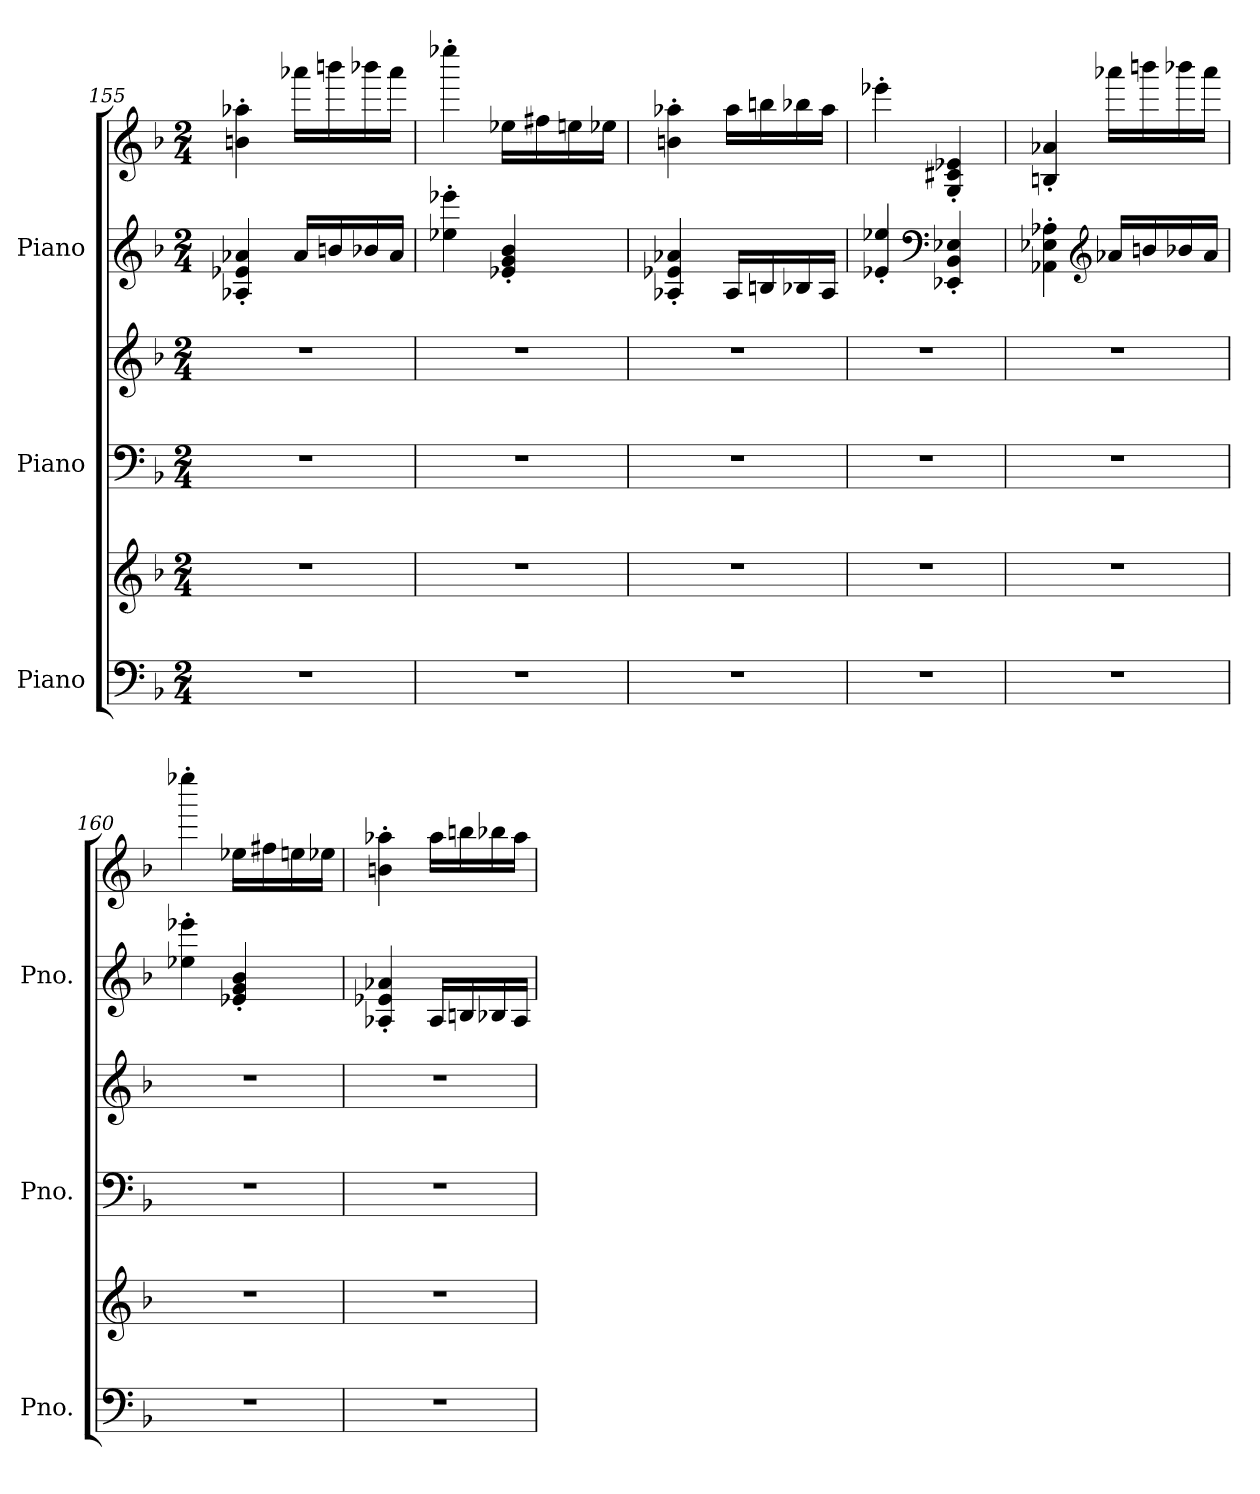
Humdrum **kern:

**kern	**kern	**kern	**kern	**kern	**kern
*part3	*part3	*part2	*part2	*part1	*part1
*staff6	*staff5	*staff4	*staff3	*staff2	*staff1
*I"Piano	*	*I"Piano	*	*I"Piano	*
*I'Pno.	*	*I'Pno.	*	*I'Pno.	*
!!LO:PB:g=z
*clefF4	*clefG2	*clefF4	*clefG2	*clefG2	*clefG2
*k[b-]	*k[b-]	*k[b-]	*k[b-]	*k[b-]	*k[b-]
*M2/4	*M2/4	*M2/4	*M2/4	*M2/4	*M2/4
=155	=155	=155	=155	=155	=155
2r	2r	2r	2r	4A-X/' 4e-X/' 4a-X/'	4bn\' 4aa-X\'
.	.	.	.	16a-/LL	16aaa-X\LL
.	.	.	.	16bn/	16bbbn\
.	.	.	.	16b-X/	16bbb-X\
.	.	.	.	16a-/JJ	16aaa-\JJ
=156	=156	=156	=156	=156	=156
2r	2r	2r	2r	4ee-X\' 4eee-X\'	4eeee-X'\
.	.	.	.	4e-X/' 4g/' 4b-/'	16ee-X\LL
.	.	.	.	.	16ff#X\
.	.	.	.	.	16een\
.	.	.	.	.	16ee-X\JJ
=157	=157	=157	=157	=157	=157
2r	2r	2r	2r	4A-X/' 4e-X/' 4a-X/'	4bn\' 4aa-X\'
.	.	.	.	16A-/LL	16aa-\LL
.	.	.	.	16Bn/	16bbn\
.	.	.	.	16B-X/	16bb-X\
.	.	.	.	16A-/JJ	16aa-\JJ
=158	=158	=158	=158	=158	=158
2r	2r	2r	2r	4e-X/' 4ee-X/'	4eee-X'\
*	*	*	*	*clefF4	*
.	.	.	.	4EE-X/' 4BB-/' 4E-X/'	4G/' 4c#X/' 4e-X/'
!!LO:LB:g=z
=159	=159	=159	=159	=159	=159
2r	2r	2r	2r	4AA-X\' 4E-X\' 4A-X\'	4Bn/' 4a-X/'
*	*	*	*	*clefG2	*
.	.	.	.	16a-X/LL	16aaa-X\LL
.	.	.	.	16bn/	16bbbn\
.	.	.	.	16b-X/	16bbb-X\
.	.	.	.	16a-/JJ	16aaa-\JJ
=160	=160	=160	=160	=160	=160
2r	2r	2r	2r	4ee-X\' 4eee-X\'	4eeee-X'\
.	.	.	.	4e-X/' 4g/' 4b-/'	16ee-X\LL
.	.	.	.	.	16ff#X\
.	.	.	.	.	16een\
.	.	.	.	.	16ee-X\JJ
=161	=161	=161	=161	=161	=161
2r	2r	2r	2r	4A-X/' 4e-X/' 4a-X/'	4bn\' 4aa-X\'
.	.	.	.	16A-/LL	16aa-\LL
.	.	.	.	16Bn/	16bbn\
.	.	.	.	16B-X/	16bb-X\
.	.	.	.	16A-/JJ	16aa-\JJ
=	=	=	=	=	=
*-	*-	*-	*-	*-	*-
